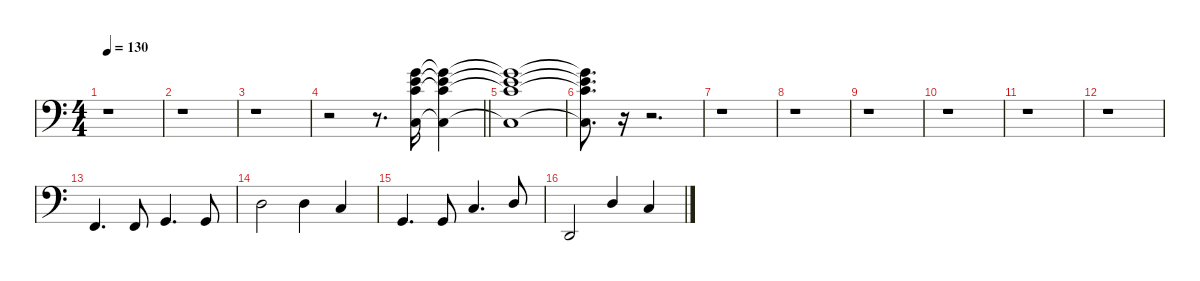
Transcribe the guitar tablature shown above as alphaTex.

\defaultSystemsLayout 4
\hideDynamics
\bracketExtendMode nobrackets
\singleTrackTrackNamePolicy hidden
\multiTrackTrackNamePolicy hidden
\otherSystemsTrackNameOrientation horizontal
\track ("Weird synth" "sax.") {defaultSystemsLayout 8 instrument baritonesax}
\staff {score}
\tuning (E4 B3 G3 D3 A2 E2 B1)
\ts (4 4)
\tempo 130
\clef f4
\ks c
r.1{dy f beam Down} |
r.1{beam Down} |
r.1{beam Down} |
\barLineRight lightlight
r.2{instrument seashore beam Down} r.8{d beam Down} (3.1 5.2 5.3 3.5).16{beam Down} (3.1{t} 5.2{t} 5.3{t} 3.5{t}).4{beam Down} |
(3.1{t} 5.2{t} 5.3{t} 3.5{t}).1{beam Down} |
(3.1{t} 5.2{t} 5.3{t} 3.5{t}).8{d beam Down} r.16{beam Down} r.2{d beam Down} |
r.1{beam Down} |
r.1{beam Down} |
r.1{beam Down} |
r.1{beam Down} |
r.1{beam Down} |
r.1{beam Down} |
1.6.4{d instrument overdrivenguitar beam Up} 1.6.8{beam Up} 3.6.4{d beam Up} 3.6.8{beam Up} |
5.5.2{beam Down} 5.5.4{beam Down} 3.5.4{beam Up} |
3.6.4{d beam Up} 3.6.8{beam Up} 3.5.4{d beam Up} 5.5.8{beam Up} |
3.7.2{beam Up} 5.5.4{beam Up} 3.5.4{beam Up}
